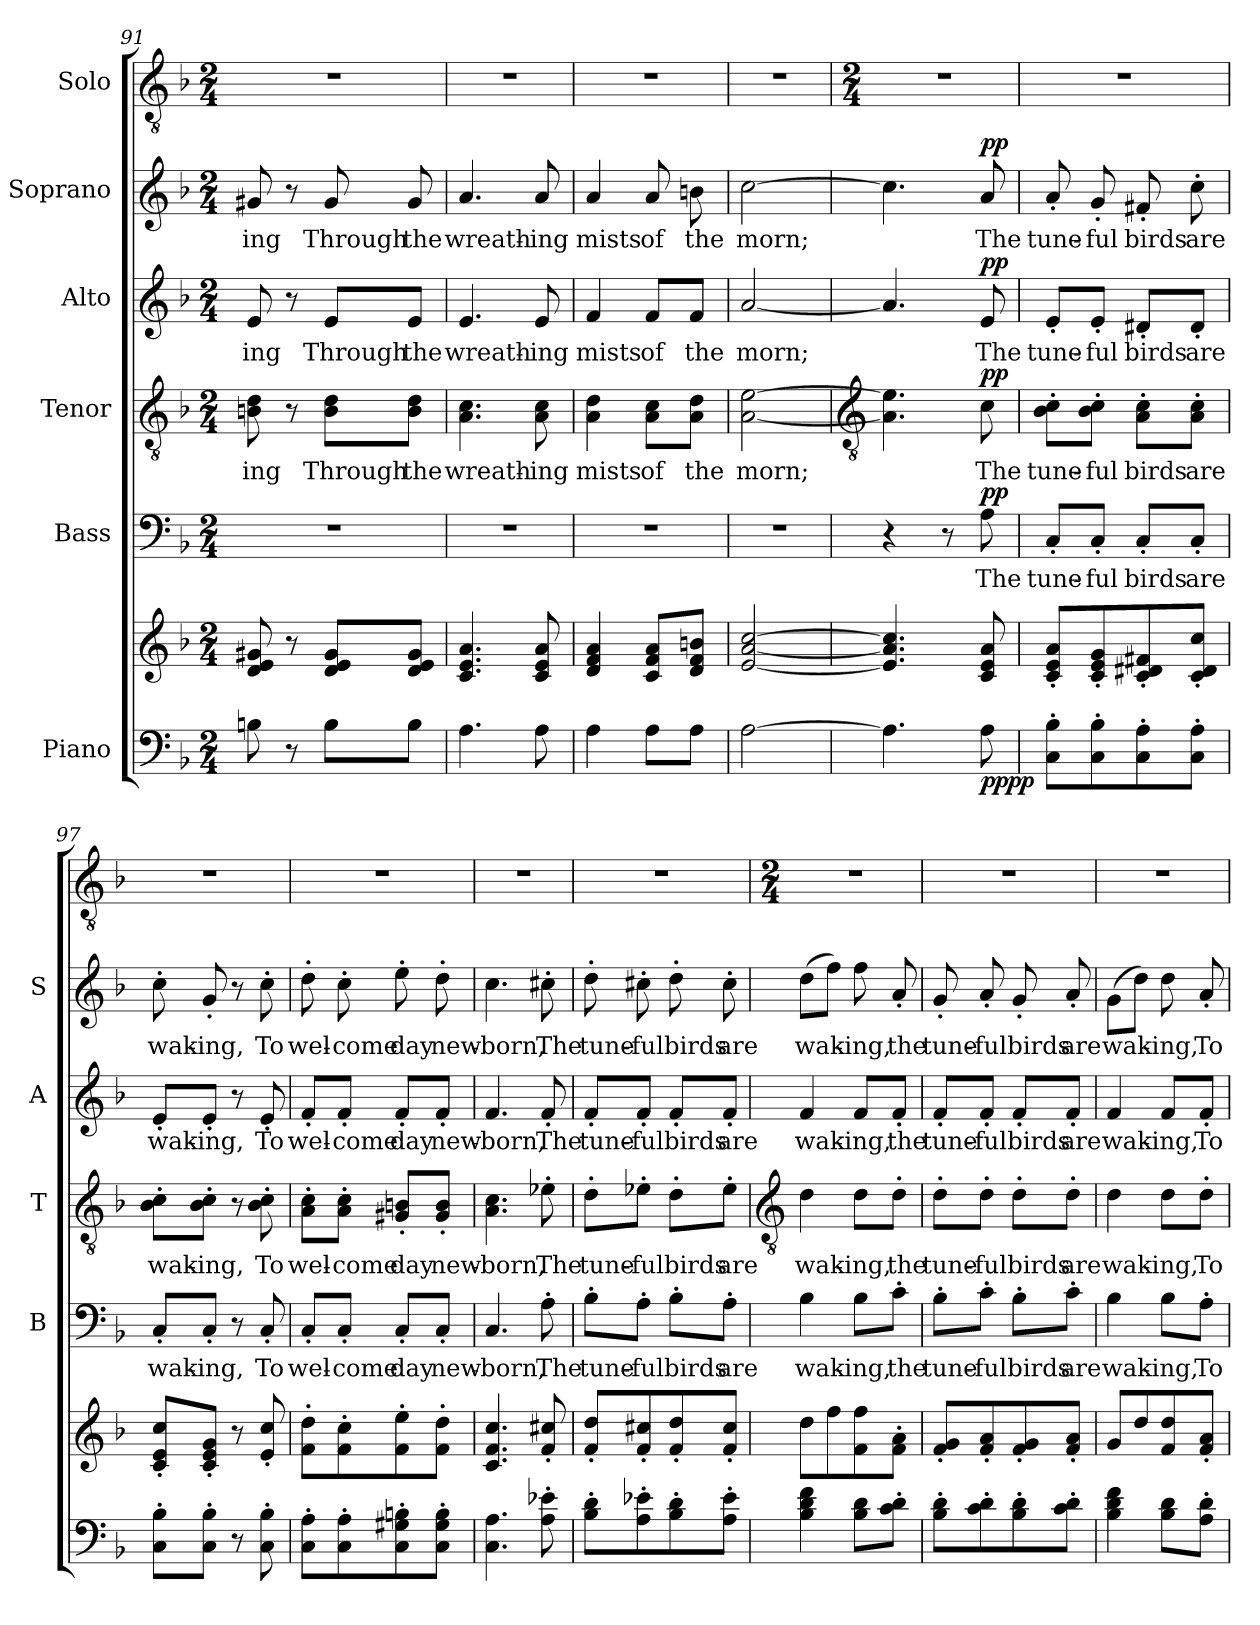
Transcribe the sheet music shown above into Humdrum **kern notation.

**kern	**kern	**dynam	**kern	**text	**dynam	**kern	**text	**dynam	**kern	**text	**dynam	**kern	**text	**dynam	**kern
*part6	*part6	*part6	*part5	*part5	*part5	*part4	*part4	*part4	*part3	*part3	*part3	*part2	*part2	*part2	*part1
*staff7	*staff6	*staff6/7	*staff5	*staff5	*staff5	*staff4	*staff4	*staff4	*staff3	*staff3	*staff3	*staff2	*staff2	*staff2	*staff1
*I"Piano	*	*	*I"Bass	*	*	*I"Tenor	*	*	*I"Alto	*	*	*I"Soprano	*	*	*I"Solo
*	*	*	*I'B	*	*	*I'T	*	*	*I'A	*	*	*I'S	*	*	*
*clefF4	*clefG2	*	*clefF4	*	*	*clefGv2	*	*	*clefG2	*	*	*clefG2	*	*	*clefGv2
*k[b-]	*k[b-]	*	*k[b-]	*	*	*k[b-]	*	*	*k[b-]	*	*	*k[b-]	*	*	*k[b-]
*F:	*F:	*	*F:	*	*	*F:	*	*	*F:	*	*	*F:	*	*	*F:
*M2/4	*M2/4	*	*M2/4	*	*	*M2/4	*	*	*M2/4	*	*	*M2/4	*	*	*M2/4
=91	=91	=91	=91	=91	=91	=91	=91	=91	=91	=91	=91	=91	=91	=91	=91
!	!	!	!LO:N:vis=1	!	!	!	!LO:LY:b	!	!	!LO:LY:b	!	!	!LO:LY:b	!	!
8Bn	8d 8e 8g#X	.	2r	.	.	8Bn 8d	-ing	.	8e	-ing	.	8g#X	-ing	.	2r
8r	8r	.	.	.	.	8r	.	.	8r	.	.	8r	.	.	.
!	!	!	!	!	!	!	!LO:LY:b	!	!	!LO:LY:b	!	!	!LO:LY:b	!	!
8BL	8d 8e 8g#L	.	.	.	.	8B\ 8d\L	Through	.	8e/L	Through	.	8g#	Through	.	.
!	!	!	!	!	!	!	!LO:LY:b	!	!	!LO:LY:b	!	!	!LO:LY:b	!	!
8BJ	8d 8e 8g#J	.	.	.	.	8B\ 8d\J	the	.	8e/J	the	.	8g#	the	.	.
=92	=92	=92	=92	=92	=92	=92	=92	=92	=92	=92	=92	=92	=92	=92	=92
!	!	!	!LO:N:vis=1	!	!	!	!LO:LY:b	!	!	!LO:LY:b	!	!	!LO:LY:b	!	!
4.A	4.c 4.e 4.a	.	2r	.	.	4.A 4.c	wreath-	.	4.e	wreath-	.	4.a	wreath-	.	2r
!	!	!	!	!	!	!	!LO:LY:b	!	!	!LO:LY:b	!	!	!LO:LY:b	!	!
8A	8c 8e 8a	.	.	.	.	8A 8c	-ing	.	8e	-ing	.	8a	-ing	.	.
=93	=93	=93	=93	=93	=93	=93	=93	=93	=93	=93	=93	=93	=93	=93	=93
!	!	!	!LO:N:vis=1	!	!	!	!LO:LY:b	!	!	!LO:LY:b	!	!	!LO:LY:b	!	!
4A	4d 4f 4a	.	2r	.	.	4A 4d	mists	.	4f	mists	.	4a	mists	.	2r
!	!	!	!	!	!	!	!LO:LY:b	!	!	!LO:LY:b	!	!	!LO:LY:b	!	!
8AL	8c 8f 8aL	.	.	.	.	8A\ 8c\L	of	.	8f/L	of	.	8a	of	.	.
!	!	!	!	!	!	!	!LO:LY:b	!	!	!LO:LY:b	!	!	!LO:LY:b	!	!
8AJ	8d 8f 8bnJ	.	.	.	.	8A\ 8d\J	the	.	8f/J	the	.	8bn	the	.	.
=94	=94	=94	=94	=94	=94	=94	=94	=94	=94	=94	=94	=94	=94	=94	=94
!	!	!	!LO:N:vis=1	!	!	!	!LO:LY:b	!	!	!LO:LY:b	!	!	!LO:LY:b	!	!
[2A	[2e [2a [2cc	.	2r	.	.	[2A [2e	morn;	.	[2a	morn;	.	[2cc	morn;	.	2r
!!LO:LB:g=z
=95	=95	=95	=95	=95	=95	=95	=95	=95	=95	=95	=95	=95	=95	=95	=95
*	*	*	*	*	*	*clefGv2	*	*	*	*	*	*	*	*	*
*	*	*	*	*	*	*	*	*	*	*	*	*	*	*	*M2/4
4.A]	4.e] 4.a] 4.cc]	.	4r	.	.	4.A] 4.e]	.	.	4.a]	.	.	4.cc]	.	.	2r
.	.	.	8r	.	.	.	.	.	.	.	.	.	.	.	.
!	!	!LO:DY:b=2	!	!LO:LY:b	!	!	!LO:LY:b	!	!	!LO:LY:b	!	!	!LO:LY:b	!	!
!	!	!LO:DY:n=1:b	!	!	!LO:DY:b	!	!	!LO:DY:b	!	!	!LO:DY:b	!	!	!LO:DY:b	!
8A	8c 8e 8a	pp pp	8A	The	pp	8c	The	pp	8e	The	pp	8a	The	pp	.
=96	=96	=96	=96	=96	=96	=96	=96	=96	=96	=96	=96	=96	=96	=96	=96
!	!	!	!	!LO:LY:b	!	!	!LO:LY:b	!	!	!LO:LY:b	!	!	!LO:LY:b	!	!
8C' 8B-'L	8c' 8e' 8a'L	.	8C'/L	tune-	.	8B-'\ 8c'\L	tune-	.	8e'/L	tune-	.	8a'	tune-	.	2r
!	!	!	!	!LO:LY:b	!	!	!LO:LY:b	!	!	!LO:LY:b	!	!	!LO:LY:b	!	!
8C' 8B-'	8c' 8e' 8g'	.	8C'/J	-ful	.	8B-'\ 8c'\J	-ful	.	8e'/J	-ful	.	8g'	-ful	.	.
!	!	!	!	!LO:LY:b	!	!	!LO:LY:b	!	!	!LO:LY:b	!	!	!LO:LY:b	!	!
8C' 8A'	8c' 8d#X' 8f#X'	.	8C'/L	birds	.	8A'\ 8c'\L	birds	.	8d#X'/L	birds	.	8f#X'	birds	.	.
!	!	!	!	!LO:LY:b	!	!	!LO:LY:b	!	!	!LO:LY:b	!	!	!LO:LY:b	!	!
8C' 8A'J	8c' 8d#' 8cc'J	.	8C'/J	are	.	8A'\ 8c'\J	are	.	8d#'/J	are	.	8cc'	are	.	.
=97	=97	=97	=97	=97	=97	=97	=97	=97	=97	=97	=97	=97	=97	=97	=97
!	!	!	!	!LO:LY:b	!	!	!LO:LY:b	!	!	!LO:LY:b	!	!	!LO:LY:b	!	!
8C' 8B-'L	8c' 8e' 8cc'L	.	8C'/L	wak-	.	8B-'\ 8c'\L	wak-	.	8e'/L	wak-	.	8cc'	wak-	.	2r
!	!	!	!	!LO:LY:b	!	!	!LO:LY:b	!	!	!LO:LY:b	!	!	!LO:LY:b	!	!
8C' 8B-'J	8c' 8e' 8g'J	.	8C'/J	-ing,	.	8B-'\ 8c'\J	-ing,	.	8e'/J	-ing,	.	8g'	-ing,	.	.
8r	8r	.	8r	.	.	8r	.	.	8r	.	.	8r	.	.	.
!	!	!	!	!LO:LY:b	!	!	!LO:LY:b	!	!	!LO:LY:b	!	!	!LO:LY:b	!	!
8C' 8B-'	8e' 8cc'	.	8C'	To	.	8B-' 8c'	To	.	8e'	To	.	8cc'	To	.	.
=98	=98	=98	=98	=98	=98	=98	=98	=98	=98	=98	=98	=98	=98	=98	=98
!	!	!	!	!LO:LY:b	!	!	!LO:LY:b	!	!	!LO:LY:b	!	!	!LO:LY:b	!	!
8C' 8A'L	8f' 8dd'L	.	8C'/L	wel-	.	8A'\ 8c'\L	wel-	.	8f'/L	wel-	.	8dd'	wel-	.	2r
!	!	!	!	!LO:LY:b	!	!	!LO:LY:b	!	!	!LO:LY:b	!	!	!LO:LY:b	!	!
8C' 8A'	8f' 8cc'	.	8C'/J	-come	.	8A'\ 8c'\J	-come	.	8f'/J	-come	.	8cc'	-come	.	.
!	!	!	!	!LO:LY:b	!	!	!LO:LY:b	!	!	!LO:LY:b	!	!	!LO:LY:b	!	!
8C' 8G#X' 8Bn'	8f' 8ee'	.	8C'/L	day	.	8G#X'/ 8Bn'/L	day	.	8f'/L	day	.	8ee'	day	.	.
!	!	!	!	!LO:LY:b	!	!	!LO:LY:b	!	!	!LO:LY:b	!	!	!LO:LY:b	!	!
8C' 8G#' 8B'J	8f' 8dd'J	.	8C'/J	new-	.	8G#'/ 8B'/J	new-	.	8f'/J	new-	.	8dd'	new-	.	.
=99	=99	=99	=99	=99	=99	=99	=99	=99	=99	=99	=99	=99	=99	=99	=99
!	!	!	!	!LO:LY:b	!	!	!LO:LY:b	!	!	!LO:LY:b	!	!	!LO:LY:b	!	!
4.C 4.A	4.c 4.f 4.cc	.	4.C	-born,	.	4.A 4.c	-born,	.	4.f	-born,	.	4.cc	-born,	.	2r
!	!	!	!	!LO:LY:b	!	!	!LO:LY:b	!	!	!LO:LY:b	!	!	!LO:LY:b	!	!
8A' 8e-X'	8f' 8cc#X'	.	8A'	The	.	8e-X'	The	.	8f'	The	.	8cc#X'	The	.	.
=100	=100	=100	=100	=100	=100	=100	=100	=100	=100	=100	=100	=100	=100	=100	=100
!	!	!	!	!LO:LY:b	!	!	!LO:LY:b	!	!	!LO:LY:b	!	!	!LO:LY:b	!	!
8B-' 8d'L	8f' 8dd'L	.	8B-'\L	tune-	.	8d'\L	tune-	.	8f'/L	tune-	.	8dd'	tune-	.	2r
!	!	!	!	!LO:LY:b	!	!	!LO:LY:b	!	!	!LO:LY:b	!	!	!LO:LY:b	!	!
8A' 8e-X'	8f' 8cc#X'	.	8A'\J	-ful	.	8e-X'\J	-ful	.	8f'/J	-ful	.	8cc#X'	-ful	.	.
!	!	!	!	!LO:LY:b	!	!	!LO:LY:b	!	!	!LO:LY:b	!	!	!LO:LY:b	!	!
8B-' 8d'	8f' 8dd'	.	8B-'\L	birds	.	8d'\L	birds	.	8f'/L	birds	.	8dd'	birds	.	.
!	!	!	!	!LO:LY:b	!	!	!LO:LY:b	!	!	!LO:LY:b	!	!	!LO:LY:b	!	!
8A' 8e-'J	8f' 8cc#'J	.	8A'\J	are	.	8e-'\J	are	.	8f'/J	are	.	8cc#'	are	.	.
!!LO:LB:g=z
=101	=101	=101	=101	=101	=101	=101	=101	=101	=101	=101	=101	=101	=101	=101	=101
*	*	*	*	*	*	*clefGv2	*	*	*	*	*	*	*	*	*
*	*	*	*	*	*	*	*	*	*	*	*	*	*	*	*M2/4
!	!	!	!	!LO:LY:b	!	!	!LO:LY:b	!	!	!LO:LY:b	!	!	!LO:LY:b	!	!
4B- 4d 4f	8ddL	.	4B-	wak-	.	4d	wak-	.	4f	wak-	.	(>8ddL	wak-	.	2r
.	8ff	.	.	.	.	.	.	.	.	.	.	8ffJ)	.	.	.
!	!	!	!	!LO:LY:b	!	!	!LO:LY:b	!	!	!LO:LY:b	!	!	!LO:LY:b	!	!
8B- 8dL	8f 8ff	.	8B-\L	-ing,	.	8d\L	-ing,	.	8f/L	-ing,	.	8ff	ing,	.	.
!	!	!	!	!LO:LY:b	!	!	!LO:LY:b	!	!	!LO:LY:b	!	!	!LO:LY:b	!	!
8c' 8d'J	8f' 8a'J	.	8c'\J	the	.	8d'\J	the	.	8f'/J	the	.	8a'	the	.	.
=102	=102	=102	=102	=102	=102	=102	=102	=102	=102	=102	=102	=102	=102	=102	=102
!	!	!	!	!LO:LY:b	!	!	!LO:LY:b	!	!	!LO:LY:b	!	!	!LO:LY:b	!	!
8B-' 8d'L	8f' 8g'L	.	8B-'\L	tune-	.	8d'\L	tune-	.	8f'/L	tune-	.	8g'	tune-	.	2r
!	!	!	!	!LO:LY:b	!	!	!LO:LY:b	!	!	!LO:LY:b	!	!	!LO:LY:b	!	!
8c' 8d'	8f' 8a'	.	8c'\J	-ful	.	8d'\J	-ful	.	8f'/J	-ful	.	8a'	-ful	.	.
!	!	!	!	!LO:LY:b	!	!	!LO:LY:b	!	!	!LO:LY:b	!	!	!LO:LY:b	!	!
8B-' 8d'	8f' 8g'	.	8B-'\L	birds	.	8d'\L	birds	.	8f'/L	birds	.	8g'	birds	.	.
!	!	!	!	!LO:LY:b	!	!	!LO:LY:b	!	!	!LO:LY:b	!	!	!LO:LY:b	!	!
8c' 8d'J	8f' 8a'J	.	8c'\J	are	.	8d'\J	are	.	8f'/J	are	.	8a'	are	.	.
=103	=103	=103	=103	=103	=103	=103	=103	=103	=103	=103	=103	=103	=103	=103	=103
!	!	!	!	!LO:LY:b	!	!	!LO:LY:b	!	!	!LO:LY:b	!	!	!LO:LY:b	!	!
4B- 4d 4f	8gL	.	4B-	wak-	.	4d	wak-	.	4f	wak-	.	(>8gL	wak-	.	2r
.	8dd	.	.	.	.	.	.	.	.	.	.	8ddJ)	.	.	.
!	!	!	!	!LO:LY:b	!	!	!LO:LY:b	!	!	!LO:LY:b	!	!	!LO:LY:b	!	!
8B- 8dL	8f 8dd	.	8B-\L	-ing,	.	8d\L	-ing,	.	8f/L	-ing,	.	8dd	ing,	.	.
!	!	!	!	!LO:LY:b	!	!	!LO:LY:b	!	!	!LO:LY:b	!	!	!LO:LY:b	!	!
8A' 8d'J	8f' 8a'J	.	8A'\J	To	.	8d'\J	To	.	8f'/J	To	.	8a'	To	.	.
=	=	=	=	=	=	=	=	=	=	=	=	=	=	=	=
*-	*-	*-	*-	*-	*-	*-	*-	*-	*-	*-	*-	*-	*-	*-	*-
